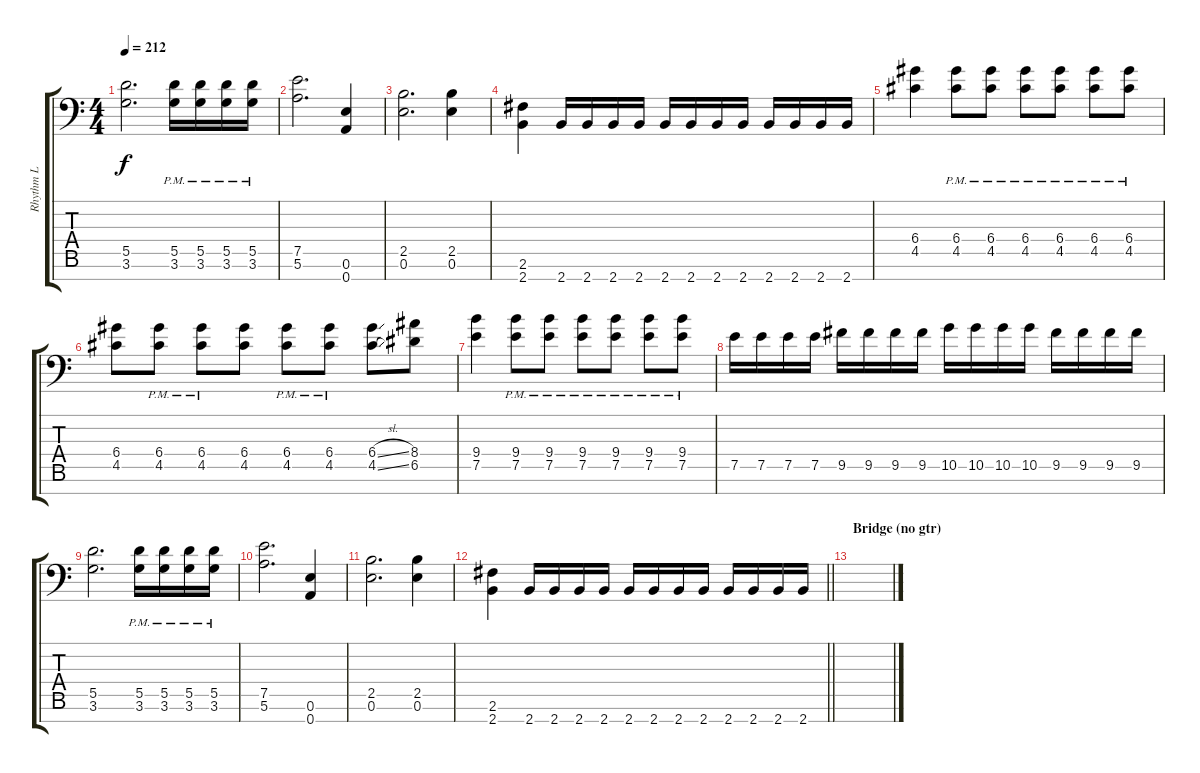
\track ("Rhythm L" "Rhythm L") {instrument distortionguitar}
\staff {score tabs}
\tuning (E4 B3 G3 D3 A2 E2 A1) {hide}
\ts (4 4)
\tempo 212
\clef f4
\ks c
(5.5 3.6).2{d dy f} (5.5{pm} 3.6{pm}).16 (5.5{pm} 3.6{pm}).16 (5.5{pm} 3.6{pm}).16 (5.5{pm} 3.6{pm}).16 |
(7.5 5.6).2{d} (0.6 0.7).4 |
(2.5 0.6).2{d} (2.5 0.6).4 |
(2.6 2.7).4 2.7.16 2.7.16 2.7.16 2.7.16 2.7.16 2.7.16 2.7.16 2.7.16 2.7.16 2.7.16 2.7.16 2.7.16 |
(6.4 4.5).4 (6.4{pm} 4.5{pm}).8 (6.4{pm} 4.5{pm}).8 (6.4{pm} 4.5{pm}).8 (6.4{pm} 4.5{pm}).8 (6.4{pm} 4.5{pm}).8 (6.4{pm} 4.5{pm}).8 |
(6.4 4.5).8 (6.4{pm} 4.5{pm}).8 (6.4{pm} 4.5{pm}).8 (6.4 4.5).8 (6.4{pm} 4.5{pm}).8 (6.4{pm} 4.5{pm}).8 (6.4{sl} 4.5{sl}).8 (8.4 6.5).8 |
(9.4 7.5).4 (9.4{pm} 7.5{pm}).8 (9.4{pm} 7.5{pm}).8 (9.4{pm} 7.5{pm}).8 (9.4{pm} 7.5{pm}).8 (9.4{pm} 7.5{pm}).8 (9.4{pm} 7.5{pm}).8 |
7.5.16 7.5.16 7.5.16 7.5.16 9.5.16 9.5.16 9.5.16 9.5.16 10.5.16 10.5.16 10.5.16 10.5.16 9.5.16 9.5.16 9.5.16 9.5.16 |
(5.5 3.6).2{d} (5.5{pm} 3.6{pm}).16 (5.5{pm} 3.6{pm}).16 (5.5{pm} 3.6{pm}).16 (5.5{pm} 3.6{pm}).16 |
(7.5 5.6).2{d} (0.6 0.7).4 |
(2.5 0.6).2{d} (2.5 0.6).4 |
\barLineRight lightlight
(2.6 2.7).4 2.7.16 2.7.16 2.7.16 2.7.16 2.7.16 2.7.16 2.7.16 2.7.16 2.7.16 2.7.16 2.7.16 2.7.16 |
\section ("" "Bridge (no gtr)")
